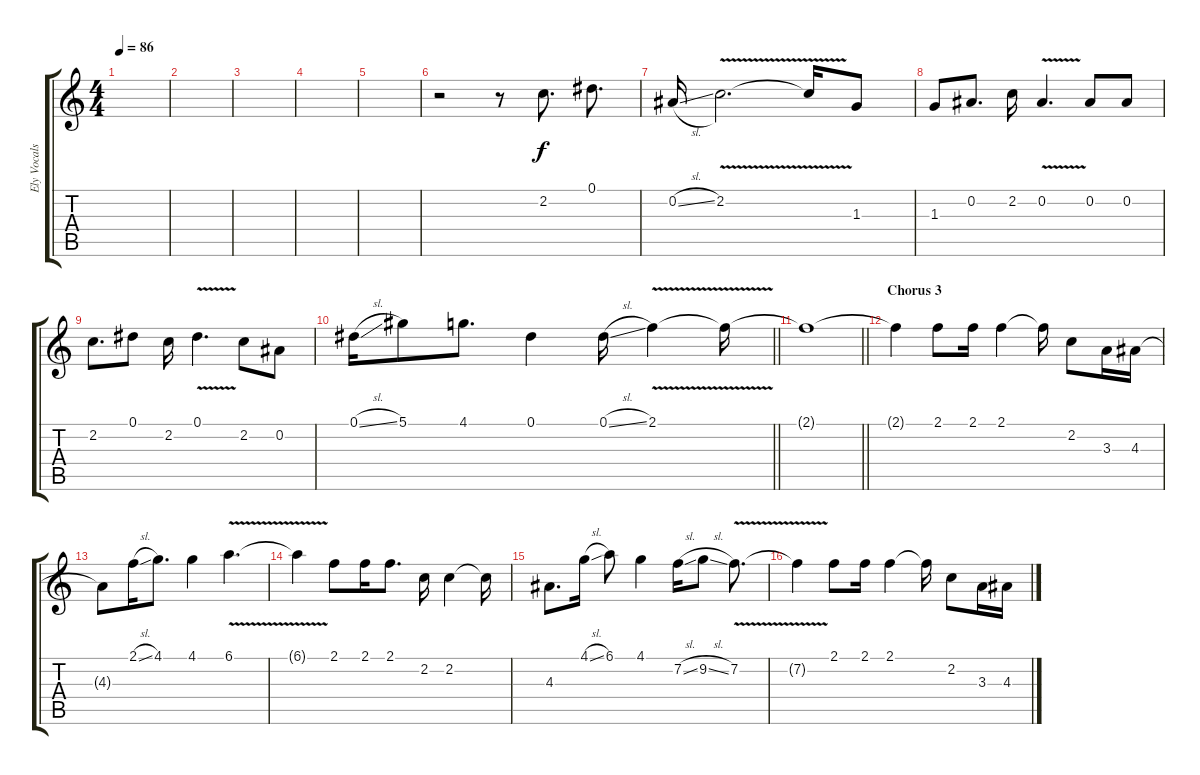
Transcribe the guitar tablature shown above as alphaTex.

\track ("Ely Vocals" "Ely Vocals") {instrument acousticguitarsteel}
\staff {score tabs}
\tuning (Eb4 Bb3 Gb3 Db3 Ab2 Eb2) {hide}
\ts (4 4)
\tempo 86
\clef g2
\ks c
|
|
|
|
|
r.2 r.8 2.2.8{d} 0.1.8{d} |
0.2{sl}.16 2.2{v}.2{d} 2.2{t}.16 1.3.8 |
1.3.8 0.2.8{d} 2.2.16 0.2{v}.4{d} 0.2.8 0.2.8 |
2.2.8{d} 0.1.8 2.2.16 0.1{v}.4{d} 2.2.8 0.2.8 |
\barLineRight lightlight
0.1{sl}.16 5.1.8 4.1.8{d} 0.1.4 0.1{sl}.16 2.1{v}.4 2.1{t}.16 |
\barLineRight lightlight
2.1{t}.1 |
\section ("" "Chorus 3")
2.1{t}.4 2.1.8 2.1.16 2.1.4 2.1{t}.16 2.2.8 3.3.16 4.3.16 |
4.3{t}.8 2.1{sl}.16 4.1.8{d} 4.1.4 6.1{v}.4{d} |
6.1{t}.4 2.1.8 2.1.16 2.1.8{d} 2.2.16 2.2.4 2.2{t}.16 |
4.3.8{d} 4.1{sl}.16 6.1.8 4.1.4 7.2{sl}.16 9.2{sl}.8 7.2{v}.8{d} |
7.2{t}.4 2.1.8 2.1.16 2.1.4 2.1{t}.16 2.2.8 3.3.16 4.3.16
